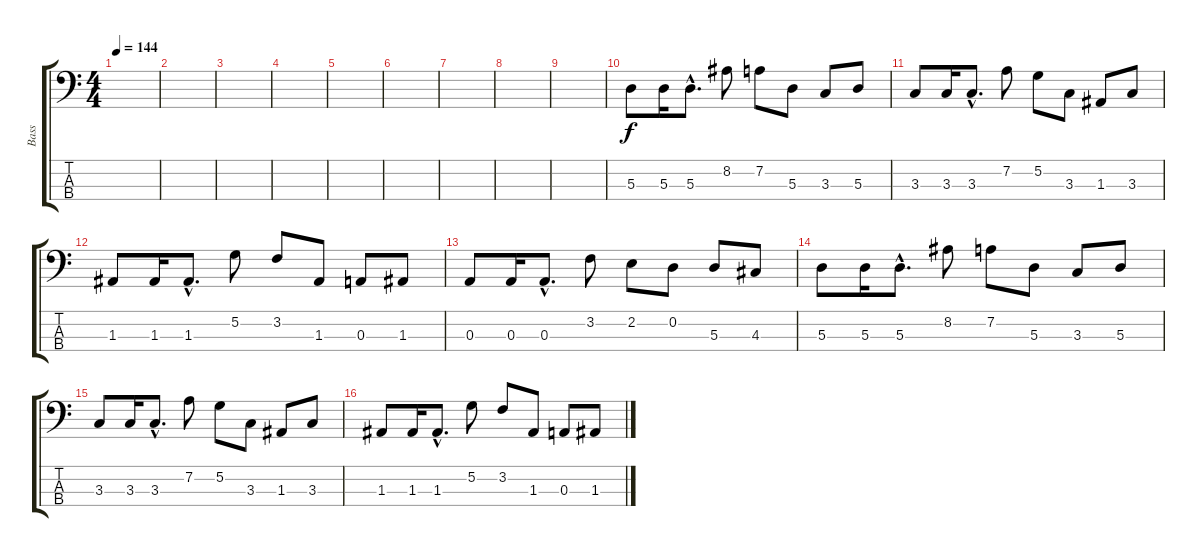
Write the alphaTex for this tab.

\track ("Bass" "Bass") {instrument fretlessbass}
\staff {score tabs}
\tuning (G2 D2 A1 E1) {hide}
\ts (4 4)
\tempo 144
\clef f4
\ks c
|
|
|
|
|
|
|
|
|
5.3.8 5.3.16 5.3{hac}.8{d} 8.2.8 7.2.8 5.3.8 3.3.8 5.3.8 |
3.3.8 3.3.16 3.3{hac}.8{d} 7.2.8 5.2.8 3.3.8 1.3.8 3.3.8 |
1.3.8 1.3.16 1.3{hac}.8{d} 5.2.8 3.2.8 1.3.8 0.3.8 1.3.8 |
0.3.8 0.3.16 0.3{hac}.8{d} 3.2.8 2.2.8 0.2.8 5.3.8 4.3.8 |
5.3.8 5.3.16 5.3{hac}.8{d} 8.2.8 7.2.8 5.3.8 3.3.8 5.3.8 |
3.3.8 3.3.16 3.3{hac}.8{d} 7.2.8 5.2.8 3.3.8 1.3.8 3.3.8 |
1.3.8 1.3.16 1.3{hac}.8{d} 5.2.8 3.2.8 1.3.8 0.3.8 1.3.8
